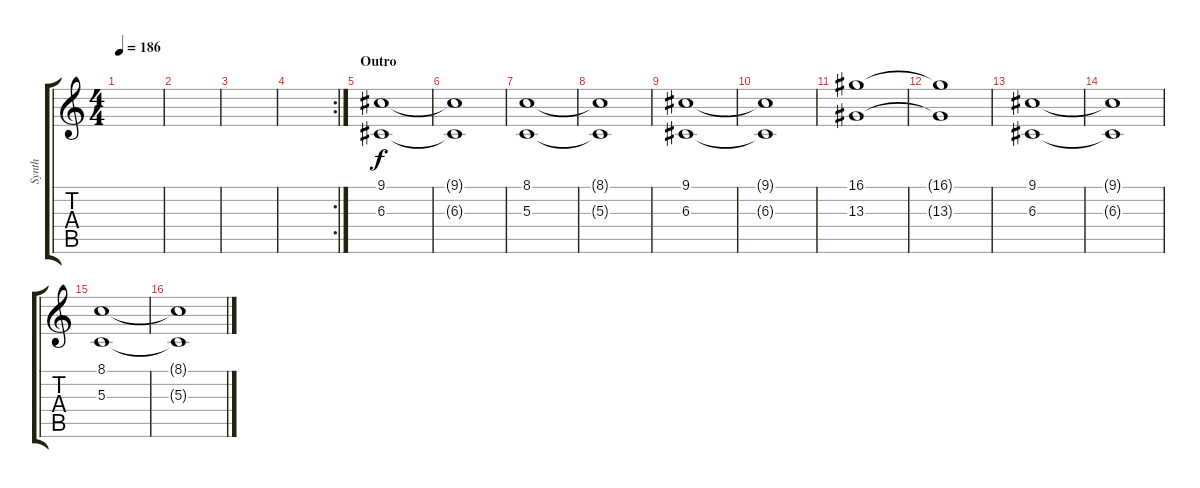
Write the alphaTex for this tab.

\track ("Synth" "Synth") {instrument lead3calliope}
\staff {score tabs}
\tuning (E4 B3 G3 D3 A2 D2) {hide}
\ts (4 4)
\tempo 186
\clef g2
\ks c
|
|
|
\rc 2
|
\section ("" "Outro")
(9.1 6.3).1 |
(9.1{t} 6.3{t}).1 |
(8.1 5.3).1 |
(8.1{t} 5.3{t}).1 |
(9.1 6.3).1 |
(9.1{t} 6.3{t}).1 |
(16.1 13.3).1 |
(16.1{t} 13.3{t}).1 |
(9.1 6.3).1 |
(9.1{t} 6.3{t}).1 |
(8.1 5.3).1 |
(8.1{t} 5.3{t}).1
